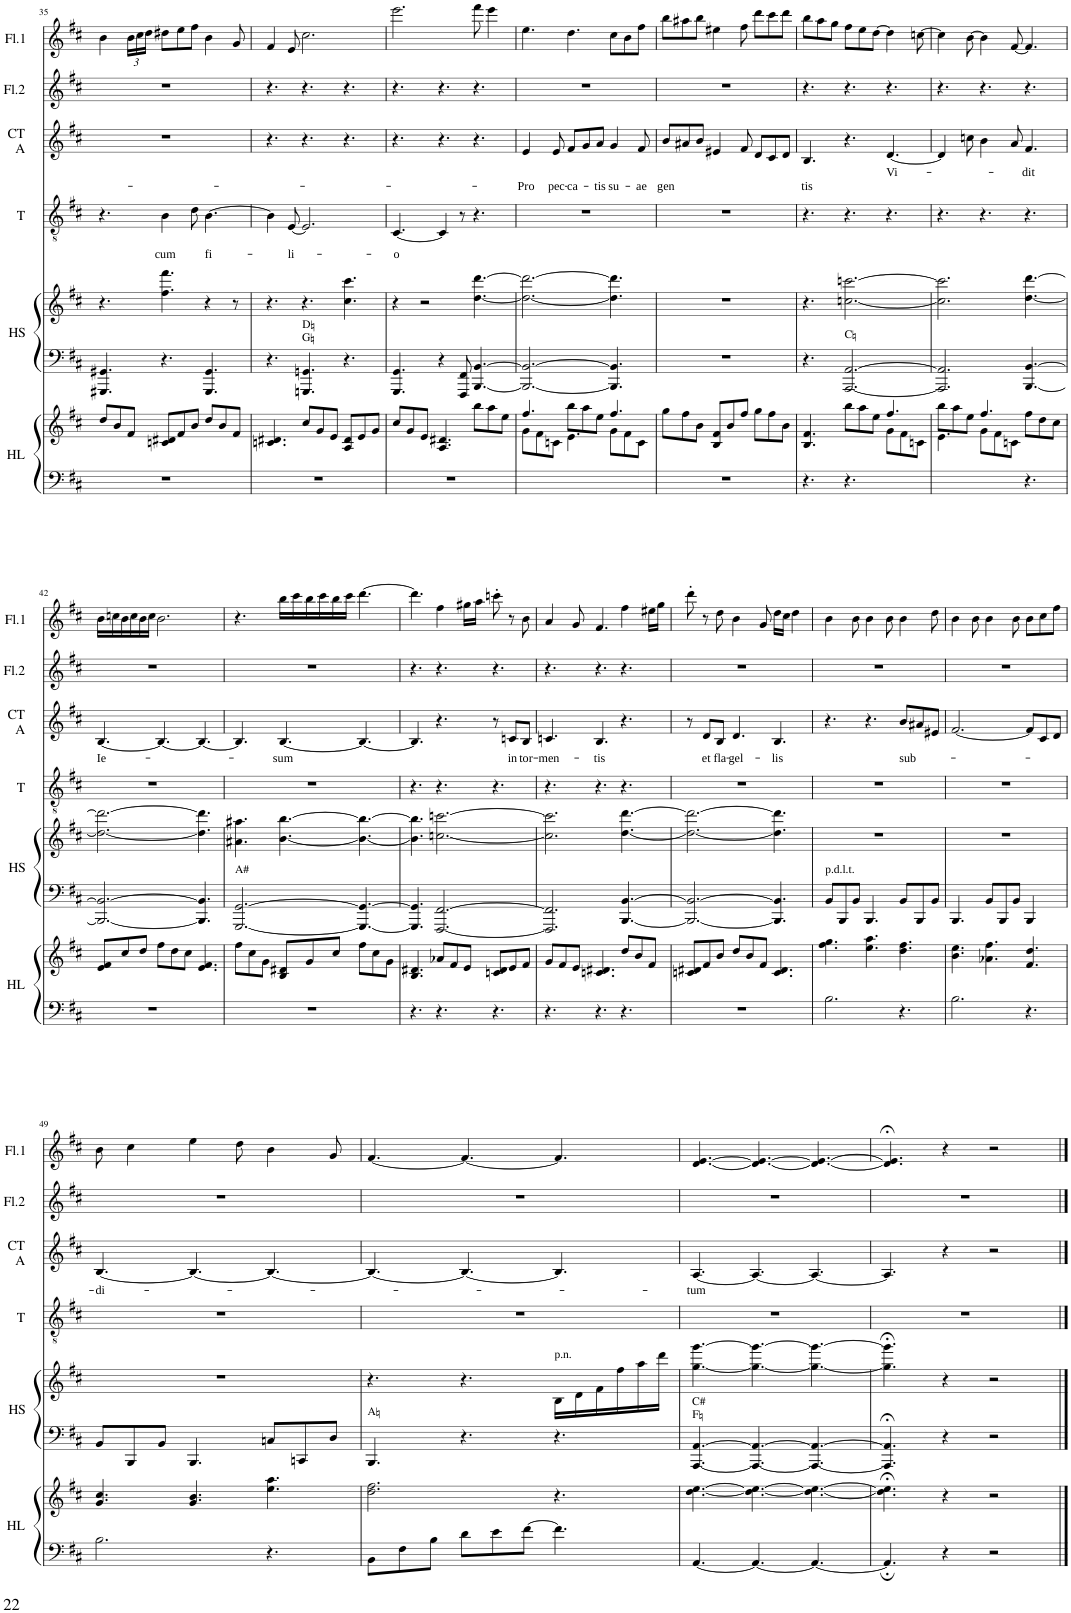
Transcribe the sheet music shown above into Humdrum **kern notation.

**kern	**kern	**kern	**kern	**kern	**text	**text	**kern	**text	**text	**kern	**kern
*part6	*part6	*part5	*part5	*part4	*part4	*part4	*part3	*part3	*part3	*part2	*part1
*staff8	*staff7	*staff6	*staff5	*staff4	*staff4	*staff4	*staff3	*staff3	*staff3	*staff2	*staff1
*I"Harpe à leviers	*	*I"Harpe  SOLO	*	*I"Ténor	*	*	*I"Contre- Ténor / Alto	*	*	*I"Flûte 2	*I"Flûte 1
*I'HL	*	*I'HS	*	*I'T	*	*	*I'CT A	*	*	*I'Fl.2	*I'Fl.1
!!LO:PB:g=z
*clefF4	*clefG2	*clefF4	*clefG2	*clefGv2	*	*	*clefG2	*	*	*clefG2	*clefG2
*k[f#c#]	*k[f#c#]	*k[f#c#]	*k[f#c#]	*k[f#c#]	*	*	*k[f#c#]	*	*	*k[f#c#]	*k[f#c#]
*M9/8	*M9/8	*M9/8	*M9/8	*M9/8	*	*	*M9/8	*	*	*M9/8	*M9/8
=35	=35	=35	=35	=35	=35	=35	=35	=35	=35	=35	=35
8%9r	8dd/L	4.GGG#X/ 4.GG#X/	4.r	4.r	.	.	8%9r	.	.	8%9r	4b\
.	8b/	.	.	.	.	.	.	.	.	.	.
*	*	*	*	*	*	*	*	*	*	*	*Xbrackettup
.	8f#/J	.	.	.	.	.	.	.	.	.	24b\LL
.	.	.	.	.	.	.	.	.	.	.	24cc#\
.	.	.	.	.	.	.	.	.	.	.	24dd\JJ
!	!	!	!	!	!	!LO:LY:b	!	!	!	!	!
.	8cn/ 8d#X/L	4.r	4.ff#\ 4.fff#\	4B\	.	cum	.	.	.	.	8dd#X\L
.	8f#/	.	.	.	.	.	.	.	.	.	8ee\
.	8b/J	.	.	8d\	.	.	.	.	.	.	8ff#\J
!	!	!	!	!	!	!LO:LY:b	!	!	!	!	!
.	8dd/L	4.GGG#/ 4.GG#/	4r	[4.B\	.	fi-	.	.	.	.	4b\
.	8b/	.	.	.	.	.	.	.	.	.	.
.	8f#/J	.	8r	.	.	.	.	.	.	.	8g/
=36	=36	=36	=36	=36	=36	=36	=36	=36	=36	=36	=36
8%9r	4.cn/ 4.d#X/	4.r	4.r	4B\]	.	.	4.r	.	.	4.r	4f#/
!	!	!	!	!	!	!LO:LY:b	!	!	!	!	!
.	.	.	.	[8E/	.	-li-	.	.	.	.	8e/
!	!	!LO:TX:a:t=D♮	!	!	!	!	!	!	!	!	!
!	!	!LO:TX:a:t=G♮	!	!	!	!	!	!	!	!	!
.	8cc#/L	4.GGGn/ 4.GGn/	4.r	2.E/]	.	.	4.r	.	.	4.r	2.cc#\
.	8g/	.	.	.	.	.	.	.	.	.	.
.	8e/J	.	.	.	.	.	.	.	.	.	.
.	8A/ 8d#/L	4.r	4.cc#\ 4.ccc#\	.	.	.	4.r	.	.	4.r	.
.	8e/	.	.	.	.	.	.	.	.	.	.
.	8g/J	.	.	.	.	.	.	.	.	.	.
=37	=37	=37	=37	=37	=37	=37	=37	=37	=37	=37	=37
!	!	!	!	!	!	!LO:LY:b	!	!	!	!	!
8%9r	8cc#/L	4.GGG/ 4.GG/	4r	[4.C#/	.	-o	4.r	.	.	4.r	2.eee\
.	8g/	.	.	.	.	.	.	.	.	.	.
.	8e/J	.	2r	.	.	.	.	.	.	.	.
.	4.A/ 4.d#X/	4r	.	4C#/]	.	.	4.r	.	.	4.r	.
.	.	8FFF#/ 8FF#/	.	8r	.	.	.	.	.	.	.
.	8bb\L	[4.BBB/ [4.BB/	[4.dd\ [4.ddd\	4.r	.	.	4.r	.	.	4.r	8fff#\
.	8aa\	.	.	.	.	.	.	.	.	.	4eee\
.	8ee\J	.	.	.	.	.	.	.	.	.	.
=38	=38	=38	=38	=38	=38	=38	=38	=38	=38	=38	=38
*	*^	*	*	*	*	*	*	*	*	*	*
!	!	!	!	!	!	!	!	!	!	!LO:LY:b	!	!
1ryy	4.ff#/	8g\L	2.BBB/_ 2.BB/_	2.dd\_ 2.ddd\_	8%9r	.	.	4e/	.	Pro	8%9r	4.ee\
.	.	8f#\	.	.	.	.	.	.	.	.	.	.
!	!	!	!	!	!	!	!	!	!	!LO:LY:b	!	!
.	.	8cn\J	.	.	.	.	.	8e/	.	pec-	.	.
!	!	!	!	!	!	!	!	!	!	!LO:LY:b	!	!
.	8bb\L	4.e\	.	.	.	.	.	8f#/L	.	-ca-	.	4.dd\
.	8aa\	.	.	.	.	.	.	8g/	.	.	.	.
!	!	!	!	!	!	!	!	!	!	!LO:LY:b	!	!
.	8ee\J	.	.	.	.	.	.	8a/J	.	tis	.	.
!	!	!	!	!	!	!	!	!	!	!LO:LY:b	!	!
.	4.ff#/	8g\L	4.BBB/] 4.BB/]	4.dd\] 4.ddd\]	.	.	.	4g/	.	su-	.	8cc#\L
.	.	8f#\	.	.	.	.	.	.	.	.	.	8b\
!	!	!	!	!	!	!	!	!	!	!LO:LY:b	!	!
8ryy	.	8c\J	.	.	.	.	.	8f#/	.	-ae	.	8ff#\J
=39	=39	=39	=39	=39	=39	=39	=39	=39	=39	=39	=39	=39
!	!	!	!	!	!	!	!	!	!	!LO:LY:b	!	!
*	*v	*v	*	*	*	*	*	*	*	*	*	*
8%9r	8gg\L	8%9r	8%9r	8%9r	.	.	8b/L	.	gen	8%9r	8bb\L
.	8ff#\	.	.	.	.	.	8a#X/	.	.	.	8aa#X\
.	8b\J	.	.	.	.	.	8b/J	.	.	.	8bb\J
.	8B/ 8f#/L	.	.	.	.	.	4e#X/	.	.	.	4ee#X\
.	8b/	.	.	.	.	.	.	.	.	.	.
.	8ff#/J	.	.	.	.	.	8f#/	.	.	.	8ff#\
.	8gg\L	.	.	.	.	.	8d/L	.	.	.	8ddd\L
.	8ff#\	.	.	.	.	.	8c#/	.	.	.	8ccc#\
.	8b\J	.	.	.	.	.	8d/J	.	.	.	8ddd\J
=40	=40	=40	=40	=40	=40	=40	=40	=40	=40	=40	=40
*	*^	*	*	*	*	*	*	*	*	*	*
!	!	!	!	!	!	!	!	!	!	!LO:LY:b	!	!
4.r	4.B/ 4.f#/	2.ryy	4.r	4.r	4.r	.	.	4.B/	.	tis	4.r	8bb\L
.	.	.	.	.	.	.	.	.	.	.	.	8aa\
.	.	.	.	.	.	.	.	.	.	.	.	8gg\J
!	!	!	!LO:TX:a:t=C♮	!	!	!	!	!	!	!	!	!
4.r	8bb\L	.	[2.AAA/ [2.AA/	[2.ccn\ [2.cccn\	4.r	.	.	4.r	.	.	4.r	8ff#\L
.	8aa\	.	.	.	.	.	.	.	.	.	.	8ee\
.	8ee\J	.	.	.	.	.	.	.	.	.	.	[8dd\J
!	!	!	!	!	!	!	!	!	!LO:LY:b	!	!	!
4.ryy	4.ff#/	8g\L	.	.	4.r	.	.	[4.d/	Vi-	.	4.r	4dd\]
.	.	8f#\	.	.	.	.	.	.	.	.	.	.
.	.	8cn\J	.	.	.	.	.	.	.	.	.	[8ccn\
=41	=41	=41	=41	=41	=41	=41	=41	=41	=41	=41	=41	=41
2.ryy	8bb\L	4.e\	2.AAA/] 2.AA/]	2.cc\] 2.ccc\]	4.r	.	.	4d/]	.	.	4.r	4cc\]
.	8aa\	.	.	.	.	.	.	.	.	.	.	.
.	8ee\J	.	.	.	.	.	.	8ccn\	.	.	.	[8b\
.	4.ff#/	8g\L	.	.	4.r	.	.	4b\	.	.	4.r	4b\]
.	.	8f#\	.	.	.	.	.	.	.	.	.	.
.	.	8cn\J	.	.	.	.	.	8a/	.	.	.	[8f#/
!	!	!	!	!	!	!	!	!	!LO:LY:b	!	!	!
4.r	8ff#\L	4.ryy	[4.BBB/ [4.BB/	[4.dd\ [4.ddd\	4.r	.	.	4.f#/	-dit	.	4.r	4.f#/]
.	8dd\	.	.	.	.	.	.	.	.	.	.	.
.	8cc#\J	.	.	.	.	.	.	.	.	.	.	.
*	*v	*v	*	*	*	*	*	*	*	*	*	*
!!LO:LB:g=z
=42	=42	=42	=42	=42	=42	=42	=42	=42	=42	=42	=42
!	!	!	!	!	!	!	!	!LO:LY:b	!	!	!
8%9r	8e/ 8f#/L	2.BBB/_ 2.BB/_	2.dd\_ 2.ddd\_	8%9r	.	.	[4.B/	Ie-	.	8%9r	16b\LL
.	.	.	.	.	.	.	.	.	.	.	16ccn\
.	8cc#/	.	.	.	.	.	.	.	.	.	16b\
.	.	.	.	.	.	.	.	.	.	.	16cc\
.	8dd/J	.	.	.	.	.	.	.	.	.	16b\
.	.	.	.	.	.	.	.	.	.	.	16cc\JJ
.	8ff#\L	.	.	.	.	.	4.B/_	.	.	.	2.b\
.	8dd\	.	.	.	.	.	.	.	.	.	.
.	8cc#\J	.	.	.	.	.	.	.	.	.	.
.	4.e/ 4.f#/	4.BBB/] 4.BB/]	4.dd\] 4.ddd\]	.	.	.	4.B/_	.	.	.	.
=43	=43	=43	=43	=43	=43	=43	=43	=43	=43	=43	=43
!	!	!LO:TX:a:t=A#	!	!	!	!	!	!	!	!	!
8%9r	8ff#\L	[2.GGG/ [2.GG/	4.a#X\ 4.aa#X\	8%9r	.	.	4.B/]	.	.	8%9r	4.r
.	8cc#\	.	.	.	.	.	.	.	.	.	.
.	8g\J	.	.	.	.	.	.	.	.	.	.
!	!	!	!	!	!	!	!	!LO:LY:b	!	!	!
.	8B/ 8d#X/L	.	[4.b\ [4.bb\	.	.	.	[4.B/	-sum	.	.	16bb\LL
.	.	.	.	.	.	.	.	.	.	.	16ccc#\
.	8g/	.	.	.	.	.	.	.	.	.	16bb\
.	.	.	.	.	.	.	.	.	.	.	16ccc#\
.	8cc#/J	.	.	.	.	.	.	.	.	.	16bb\
.	.	.	.	.	.	.	.	.	.	.	16ccc#\JJ
.	8ff#\L	4.GGG/_ 4.GG/_	4.b\_ 4.bb\_	.	.	.	4.B/_	.	.	.	[4.ddd\
.	8cc#\	.	.	.	.	.	.	.	.	.	.
.	8g\J	.	.	.	.	.	.	.	.	.	.
=44	=44	=44	=44	=44	=44	=44	=44	=44	=44	=44	=44
4.r	4.B/ 4.d#X/	4.GGG/] 4.GG/]	4.b\] 4.bb\]	4.r	.	.	4.B/]	.	.	4.r	4.ddd\]
4.r	8a-X/L	[2.FFF#/ [2.FF#/	[2.ccn\ [2.cccn\	4.r	.	.	4.r	.	.	4.r	4ff#\
.	8f#/	.	.	.	.	.	.	.	.	.	.
.	8e/J	.	.	.	.	.	.	.	.	.	16gg#X\LL
.	.	.	.	.	.	.	.	.	.	.	16aa\JJ
4.r	8cn/ 8d#/L	.	.	4.r	.	.	8r	.	.	4.r	8cccn'\
!	!	!	!	!	!	!	!	!LO:LY:b	!	!	!
.	8e/	.	.	.	.	.	8cn/L	in	.	.	8r
!	!	!	!	!	!	!	!	!LO:LY:b	!	!	!
.	8f#/J	.	.	.	.	.	8B/J	tor-	.	.	8b\
=45	=45	=45	=45	=45	=45	=45	=45	=45	=45	=45	=45
!	!	!	!	!	!	!	!	!LO:LY:b	!	!	!
4.r	8g/L	2.FFF#/] 2.FF#/]	2.cc\] 2.ccc\]	4.r	.	.	4.cn/	-men-	.	4.r	4a/
.	8f#/	.	.	.	.	.	.	.	.	.	.
.	8e/J	.	.	.	.	.	.	.	.	.	8g/
!	!	!	!	!	!	!	!	!LO:LY:b	!	!	!
4.r	4.cn/ 4.d#X/	.	.	4.r	.	.	4.B/	-tis	.	4.r	4.f#/
4.r	8dd/L	[4.BBB/ [4.BB/	[4.dd\ [4.ddd\	4.r	.	.	4.r	.	.	4.r	4ff#\
.	8b/	.	.	.	.	.	.	.	.	.	.
.	8f#/J	.	.	.	.	.	.	.	.	.	16ee#X\LL
.	.	.	.	.	.	.	.	.	.	.	16gg\JJ
=46	=46	=46	=46	=46	=46	=46	=46	=46	=46	=46	=46
8%9r	8cn/ 8d#X/L	2.BBB/_ 2.BB/_	2.dd\_ 2.ddd\_	8%9r	.	.	8r	.	.	8%9r	8ddd'\
!	!	!	!	!	!	!	!	!LO:LY:b	!	!	!
.	8f#/	.	.	.	.	.	8d/L	et	.	.	8r
!	!	!	!	!	!	!	!	!LO:LY:b	!	!	!
.	8b/J	.	.	.	.	.	8B/J	fla-	.	.	8dd\
!	!	!	!	!	!	!	!	!LO:LY:b	!	!	!
.	8dd/L	.	.	.	.	.	4.d/	-gel-	.	.	4b\
.	8b/	.	.	.	.	.	.	.	.	.	.
.	8f#/J	.	.	.	.	.	.	.	.	.	8g/
!	!	!	!	!	!	!	!	!LO:LY:b	!	!	!
.	4.c/ 4.d#/	4.BBB/] 4.BB/]	4.dd\] 4.ddd\]	.	.	.	4.B/	-lis	.	.	16dd\LL
.	.	.	.	.	.	.	.	.	.	.	16cc#\JJ
.	.	.	.	.	.	.	.	.	.	.	4dd\
=47	=47	=47	=47	=47	=47	=47	=47	=47	=47	=47	=47
!	!	!LO:TX:a:t=p.d.l.t.	!	!	!	!	!	!	!	!	!
2.B\	4.ff#\ 4.gg\	8BB/L	8%9r	8%9r	.	.	4.r	.	.	8%9r	4b\
.	.	8BBB/	.	.	.	.	.	.	.	.	.
.	.	8BB/J	.	.	.	.	.	.	.	.	8b\
.	4.ee\ 4.aa\	4.BBB/	.	.	.	.	4.r	.	.	.	4b\
.	.	.	.	.	.	.	.	.	.	.	8b\
!	!	!	!	!	!	!	!	!LO:LY:b	!	!	!
4.r	4.dd\ 4.ff#\	8BB/L	.	.	.	.	8b/L	sub-	.	.	4b\
.	.	8BBB/	.	.	.	.	8a#X/	.	.	.	.
.	.	8BB/J	.	.	.	.	8e#X/J	.	.	.	8dd\
=48	=48	=48	=48	=48	=48	=48	=48	=48	=48	=48	=48
2.B\	4.b\ 4.ee\	4.BBB/	8%9r	8%9r	.	.	[2.f#/	.	.	8%9r	4b\
.	.	.	.	.	.	.	.	.	.	.	8b\
.	4.a-X\ 4.ff#\	8BB/L	.	.	.	.	.	.	.	.	4b\
.	.	8BBB/	.	.	.	.	.	.	.	.	.
.	.	8BB/J	.	.	.	.	.	.	.	.	8b\
4.r	4.f#/ 4.dd/	4BBB/	.	.	.	.	8f#/L]	.	.	.	8b\L
.	.	.	.	.	.	.	8c#/	.	.	.	8cc#\
.	.	8ryy	.	.	.	.	8d/J	.	.	.	8ff#\J
!!LO:LB:g=z
=49	=49	=49	=49	=49	=49	=49	=49	=49	=49	=49	=49
!	!	!	!	!	!	!	!	!LO:LY:b	!	!	!
2.B\	4.g/ 4.cc#/	8BB/L	8%9r	8%9r	.	.	[4.B/	-di-	.	8%9r	8b\
.	.	8BBB/	.	.	.	.	.	.	.	.	4cc#\
.	.	8BB/J	.	.	.	.	.	.	.	.	.
.	4.g/ 4.b/	4.BBB/	.	.	.	.	4.B/_	.	.	.	4ee\
.	.	.	.	.	.	.	.	.	.	.	8dd\
4.r	4.ee\ 4.aa\	8Cn/L	.	.	.	.	4.B/_	.	.	.	4b\
.	.	8CCn/	.	.	.	.	.	.	.	.	.
.	.	8D/J	.	.	.	.	.	.	.	.	8g/
=50	=50	=50	=50	=50	=50	=50	=50	=50	=50	=50	=50
!	!	!LO:TX:a:t=A♮	!	!	!	!	!	!	!	!	!
8BB\L	2.dd\ 2.ff#\	4.BBB/	4.r	8%9r	.	.	4.B/_	.	.	8%9r	[4.f#/
8F#\	.	.	.	.	.	.	.	.	.	.	.
8B\J	.	.	.	.	.	.	.	.	.	.	.
8d\L	.	4.r	4.r	.	.	.	4.B/_	.	.	.	4.f#/_
8e\	.	.	.	.	.	.	.	.	.	.	.
[8f#\J	.	.	.	.	.	.	.	.	.	.	.
!	!	!	!LO:TX:a:t=p.n.	!	!	!	!	!	!	!	!
4.f#\]	4.r	4.r	16B\LL	.	.	.	4.B/]	.	.	.	4.f#/]
.	.	.	16d\	.	.	.	.	.	.	.	.
.	.	.	16f#\	.	.	.	.	.	.	.	.
.	.	.	16ff#\	.	.	.	.	.	.	.	.
.	.	.	16aa\	.	.	.	.	.	.	.	.
.	.	.	16ddd\JJ	.	.	.	.	.	.	.	.
=51	=51	=51	=51	=51	=51	=51	=51	=51	=51	=51	=51
!	!	!LO:TX:a:t=C#	!	!	!	!	!	!	!	!	!
!	!	!LO:TX:a:t=F♮	!	!	!	!	!	!	!	!	!
!	!	!	!	!	!	!	!	!LO:LY:b	!	!	!
[4.AA/	[4.dd\ [4.ee\	[4.AAA/ [4.AA/	[4.gg\ [4.ggg\	8%9r	.	.	[4.A/	-tum	.	8%9r	[4.d/ [4.e/
4.AA/_	4.dd\_ 4.ee\_	4.AAA/_ 4.AA/_	4.gg\_ 4.ggg\_	.	.	.	4.A/_	.	.	.	4.d/_ 4.e/_
4.AA/_	4.dd\_ 4.ee\_	4.AAA/_ 4.AA/_	4.gg\_ 4.ggg\_	.	.	.	4.A/_	.	.	.	4.d/_ 4.e/_
=52	=52	=52	=52	=52	=52	=52	=52	=52	=52	=52	=52
4.AA;/]	4.dd\];< 4.ee\];<	4.AAA/];< 4.AA/];<	4.gg\];< 4.ggg\];<	8%9r	.	.	4.A/]	.	.	8%9r	4.d/];< 4.e/];<
4r	4r	4r	4r	.	.	.	4r	.	.	.	4r
2r	2r	2r	2r	.	.	.	2r	.	.	.	2r
==	==	==	==	==	==	==	==	==	==	==	==
*-	*-	*-	*-	*-	*-	*-	*-	*-	*-	*-	*-
